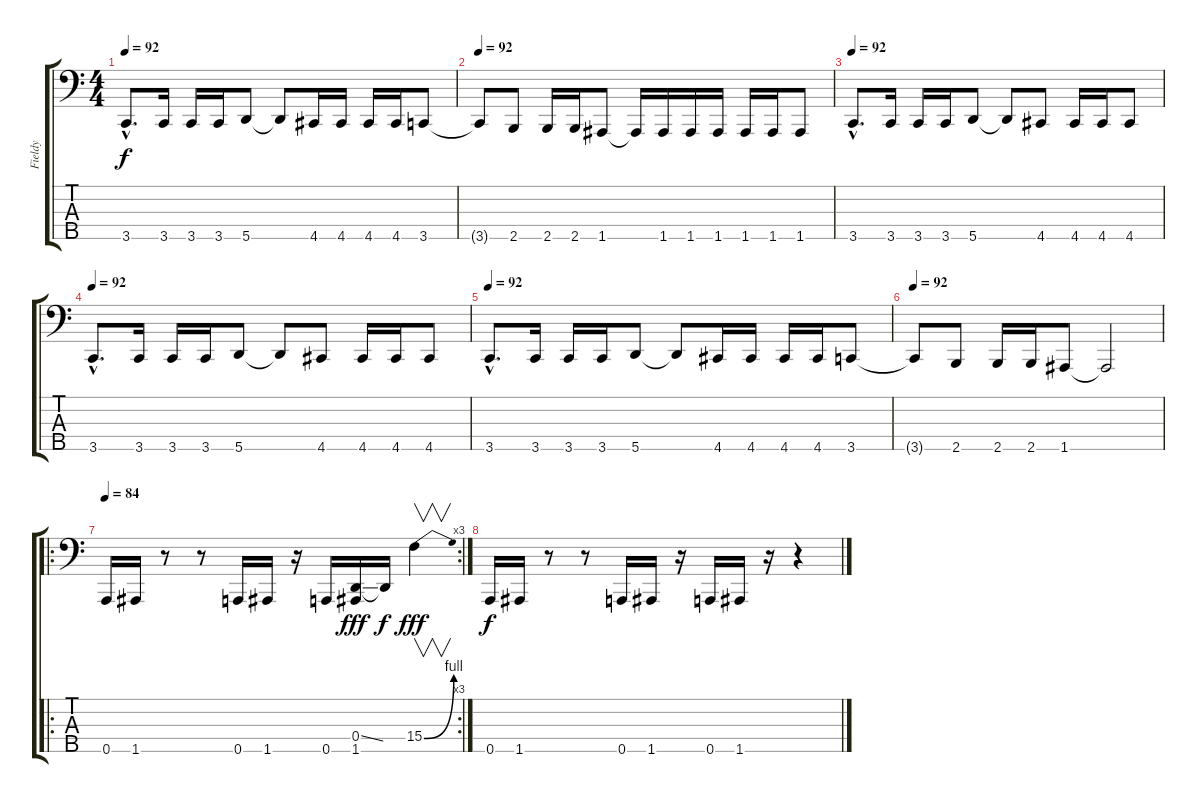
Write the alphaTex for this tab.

\track ("Fieldy" "Fieldy") {instrument slapbass1}
\staff {score tabs}
\tuning (F2 C2 G1 D1 A0) {hide}
\ts (4 4)
\tempo 92
\clef f4
\ks c
3.5{hac}.8{d dy f} 3.5.16 3.5.16 3.5.16 5.5.8 5.5{t}.8 4.5.16 4.5.16 4.5.16 4.5.16 3.5.8 |
\tempo 92
3.5{t}.8 2.5.8 2.5.16 2.5.16 1.5.8 1.5{t}.16 1.5.16 1.5.16 1.5.16 1.5.16 1.5.16 1.5.8 |
\tempo 92
3.5{hac}.8{d} 3.5.16 3.5.16 3.5.16 5.5.8 5.5{t}.8 4.5.8 4.5.16 4.5.16 4.5.8 |
\tempo 92
3.5{hac}.8{d} 3.5.16 3.5.16 3.5.16 5.5.8 5.5{t}.8 4.5.8 4.5.16 4.5.16 4.5.8 |
\tempo 92
3.5{hac}.8{d} 3.5.16 3.5.16 3.5.16 5.5.8 5.5{t}.8 4.5.16 4.5.16 4.5.16 4.5.16 3.5.8 |
\tempo 92
3.5{t}.8 2.5.8 2.5.16 2.5.16 1.5.8 1.5{t}.2 |
\ro
\rc 3
\tempo 84
0.5.16 1.5.16 r.8 r.8 0.5.16 1.5.16 r.16 0.5.16 (0.4{ss} 1.5).16{dy fff} 0.4{t}.16{dy f} 15.4{be (bend 0 0 60 4)}.4{v dy fff} |
0.5.16{dy f} 1.5.16 r.8 r.8 0.5.16 1.5.16 r.16 0.5.16 1.5.16 r.16 r.4
